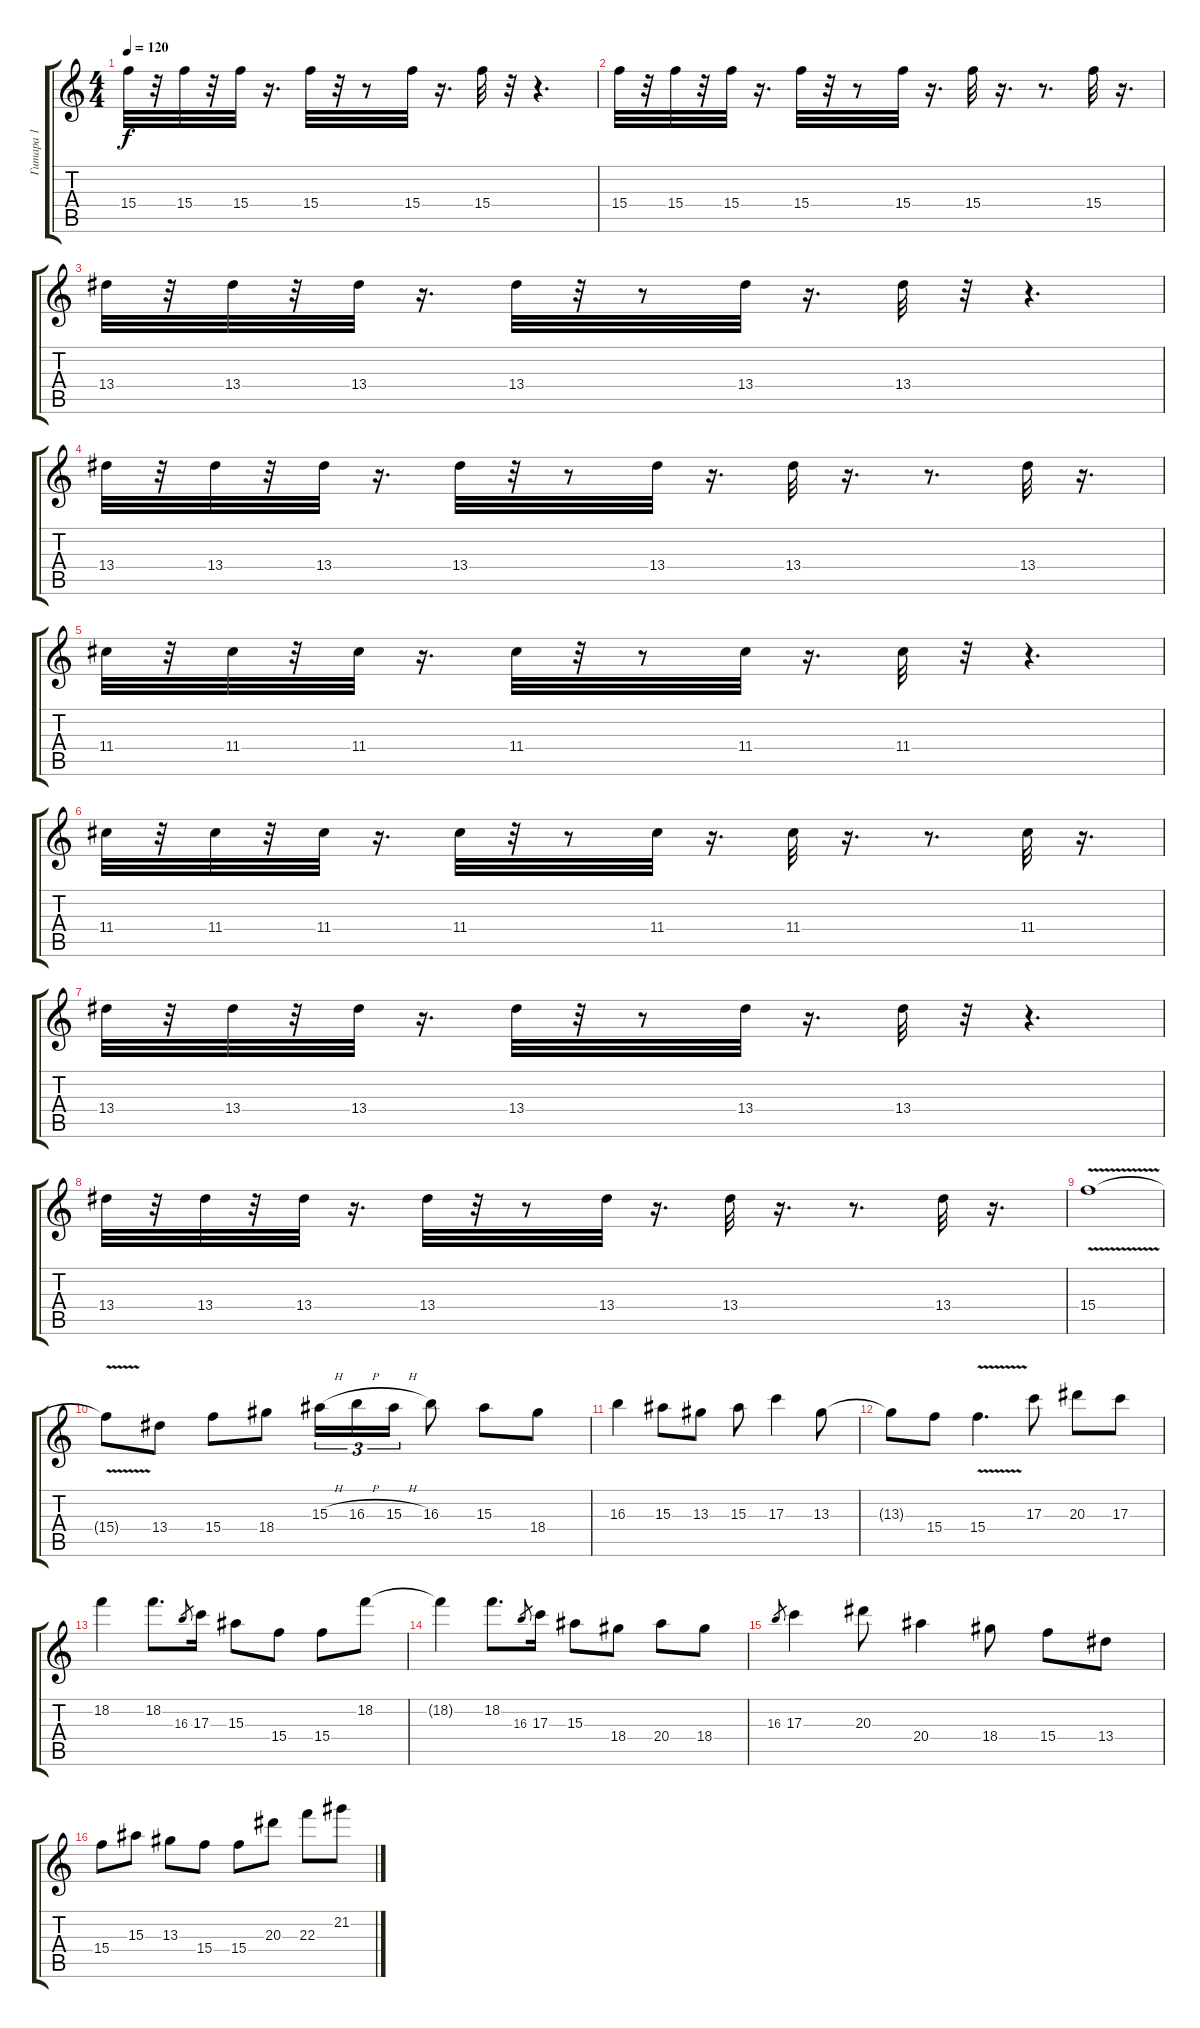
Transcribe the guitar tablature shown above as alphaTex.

\track ("Гитара 1" "Гитара 1") {instrument overdrivenguitar}
\staff {score tabs}
\tuning (E4 B3 G3 D3 A2 E2) {hide}
\ts (4 4)
\tempo 120
\clef g2
\ks c
15.4.32{dy f} r.32 15.4.32 r.32 15.4.32 r.16{d} 15.4.32 r.32 r.8 15.4.32 r.16{d} 15.4.32 r.32 r.4{d} |
15.4.32 r.32 15.4.32 r.32 15.4.32 r.16{d} 15.4.32 r.32 r.8 15.4.32 r.16{d} 15.4.32 r.16{d} r.8{d} 15.4.32 r.16{d} |
13.4.32 r.32 13.4.32 r.32 13.4.32 r.16{d} 13.4.32 r.32 r.8 13.4.32 r.16{d} 13.4.32 r.32 r.4{d} |
13.4.32 r.32 13.4.32 r.32 13.4.32 r.16{d} 13.4.32 r.32 r.8 13.4.32 r.16{d} 13.4.32 r.16{d} r.8{d} 13.4.32 r.16{d} |
11.4.32 r.32 11.4.32 r.32 11.4.32 r.16{d} 11.4.32 r.32 r.8 11.4.32 r.16{d} 11.4.32 r.32 r.4{d} |
11.4.32 r.32 11.4.32 r.32 11.4.32 r.16{d} 11.4.32 r.32 r.8 11.4.32 r.16{d} 11.4.32 r.16{d} r.8{d} 11.4.32 r.16{d} |
13.4.32 r.32 13.4.32 r.32 13.4.32 r.16{d} 13.4.32 r.32 r.8 13.4.32 r.16{d} 13.4.32 r.32 r.4{d} |
13.4.32 r.32 13.4.32 r.32 13.4.32 r.16{d} 13.4.32 r.32 r.8 13.4.32 r.16{d} 13.4.32 r.16{d} r.8{d} 13.4.32 r.16{d} |
15.4{v}.1 |
15.4{t}.8 13.4.8 15.4.8 18.4.8 15.3{h}.16{tu (3 2)} 16.3{h}.16{tu (3 2)} 15.3{h}.16{tu (3 2)} 16.3.8 15.3.8 18.4.8 |
16.3.4 15.3.8 13.3.8 15.3.8 17.3.4 13.3.8 |
13.3{t}.8 15.4.8 15.4{v}.4{d} 17.3.8 20.3.8 17.3.8 |
18.2.4 18.2.8{d} 16.3.8{gr} 17.3.16 15.3.8 15.4.8 15.4.8 18.2.8 |
18.2{t}.4 18.2.8{d} 16.3.8{gr} 17.3.16 15.3.8 18.4.8 20.4.8 18.4.8 |
16.3.8{gr} 17.3.4 20.3.8 20.4.4 18.4.8 15.4.8 13.4.8 |
15.4.8 15.3.8 13.3.8 15.4.8 15.4.8 20.3.8 22.3.8 21.2.8
